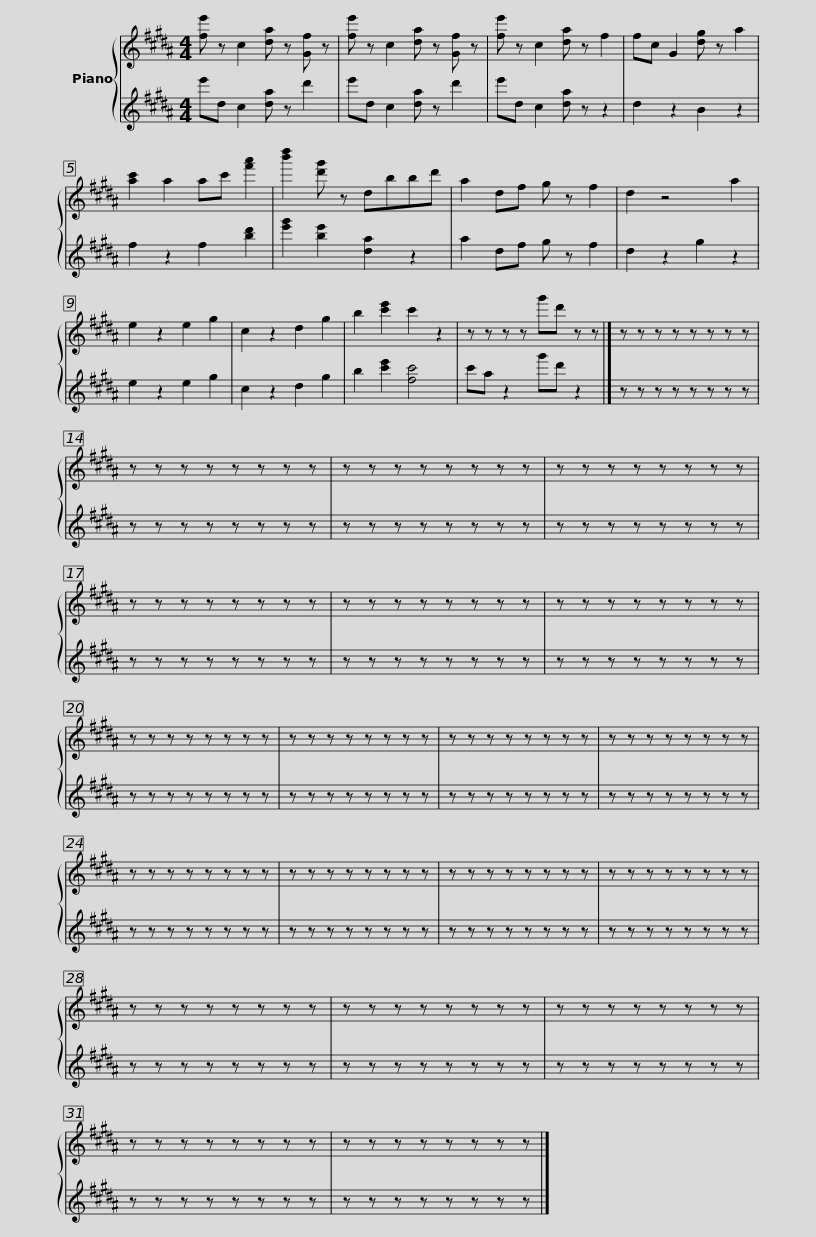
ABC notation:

X:1
%%score { 1 | 2 }
L:1/8
M:4/4
I:linebreak $
K:B
V:1 treble
V:2 treble
V:1
 [fe'] z c2 [da] z [Gf] z | [fe'] z c2 [da] z [Gf] z | [fe'] z c2 [da] z f2 | fc G2 [dg] z a2 | [ac']2 a2 ac' [f'a']2 |$ %5
 [b'd'']2 [d'g'] z dbbd' | a2 df g z f2 | d2 z4 a2 | e2 z2 e2 g2 | c2 z2 d2 g2 | %10
 b2 [c'e']2 c'2 z2 | z z z z g'd' z z |]$ z z z z z z z z | z z z z z z z z | z z z z z z z z | %15
 z z z z z z z z | z z z z z z z z |$ z z z z z z z z | z z z z z z z z | z z z z z z z z | %20
 z z z z z z z z | z z z z z z z z |$ z z z z z z z z | z z z z z z z z | z z z z z z z z | %25
 z z z z z z z z | z z z z z z z z |$ z z z z z z z z | z z z z z z z z | z z z z z z z z | %30
 z z z z z z z z | z z z z z z z z |] %32
V:2
 e'd c2 [da] z d'2 | e'd c2 [da] z d'2 | e'd c2 [da] z z2 | d2 z2 B2 z2 | f2 z2 f2 [bd']2 |$ %5
 [e'g']2 [be']2 [da]2 z2 | a2 df g z f2 | d2 z2 g2 z2 | e2 z2 e2 g2 | c2 z2 d2 g2 | %10
 b2 [c'e']2 [fc']4 | c'a z2 g'd' z2 |]$ z z z z z z z z | z z z z z z z z | z z z z z z z z | %15
 z z z z z z z z | z z z z z z z z |$ z z z z z z z z | z z z z z z z z | z z z z z z z z | %20
 z z z z z z z z | z z z z z z z z |$ z z z z z z z z | z z z z z z z z | z z z z z z z z | %25
 z z z z z z z z | z z z z z z z z |$ z z z z z z z z | z z z z z z z z | z z z z z z z z | %30
 z z z z z z z z | z z z z z z z z |] %32
